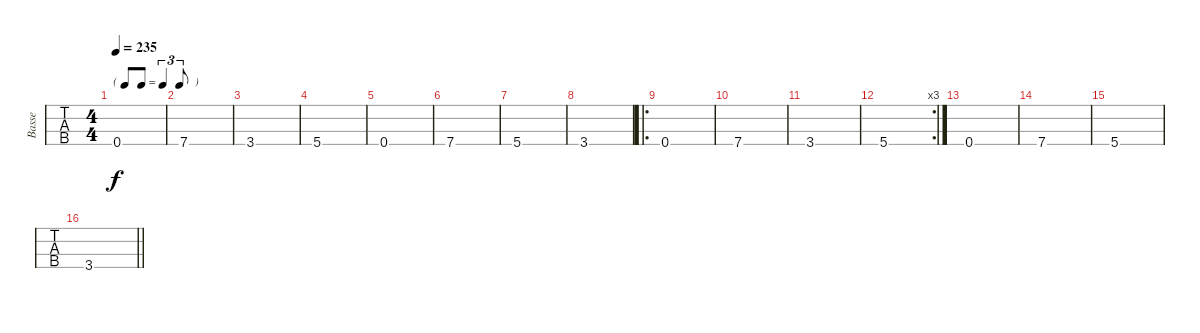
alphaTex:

\track ("Basse" "Basse") {instrument electricbassfinger}
\staff {tabs}
\tuning (G2 D2 A1 D1) {hide}
\ts (4 4)
\tf triplet8th
\tempo 235
\clef f4
\ks c
0.4.1{dy f} |
7.4.1 |
3.4.1 |
5.4.1 |
0.4.1 |
7.4.1 |
5.4.1 |
3.4.1 |
\ro
0.4.1 |
7.4.1 |
3.4.1 |
\rc 3
5.4.1 |
0.4.1 |
7.4.1 |
5.4.1 |
\barLineRight lightlight
3.4.1
